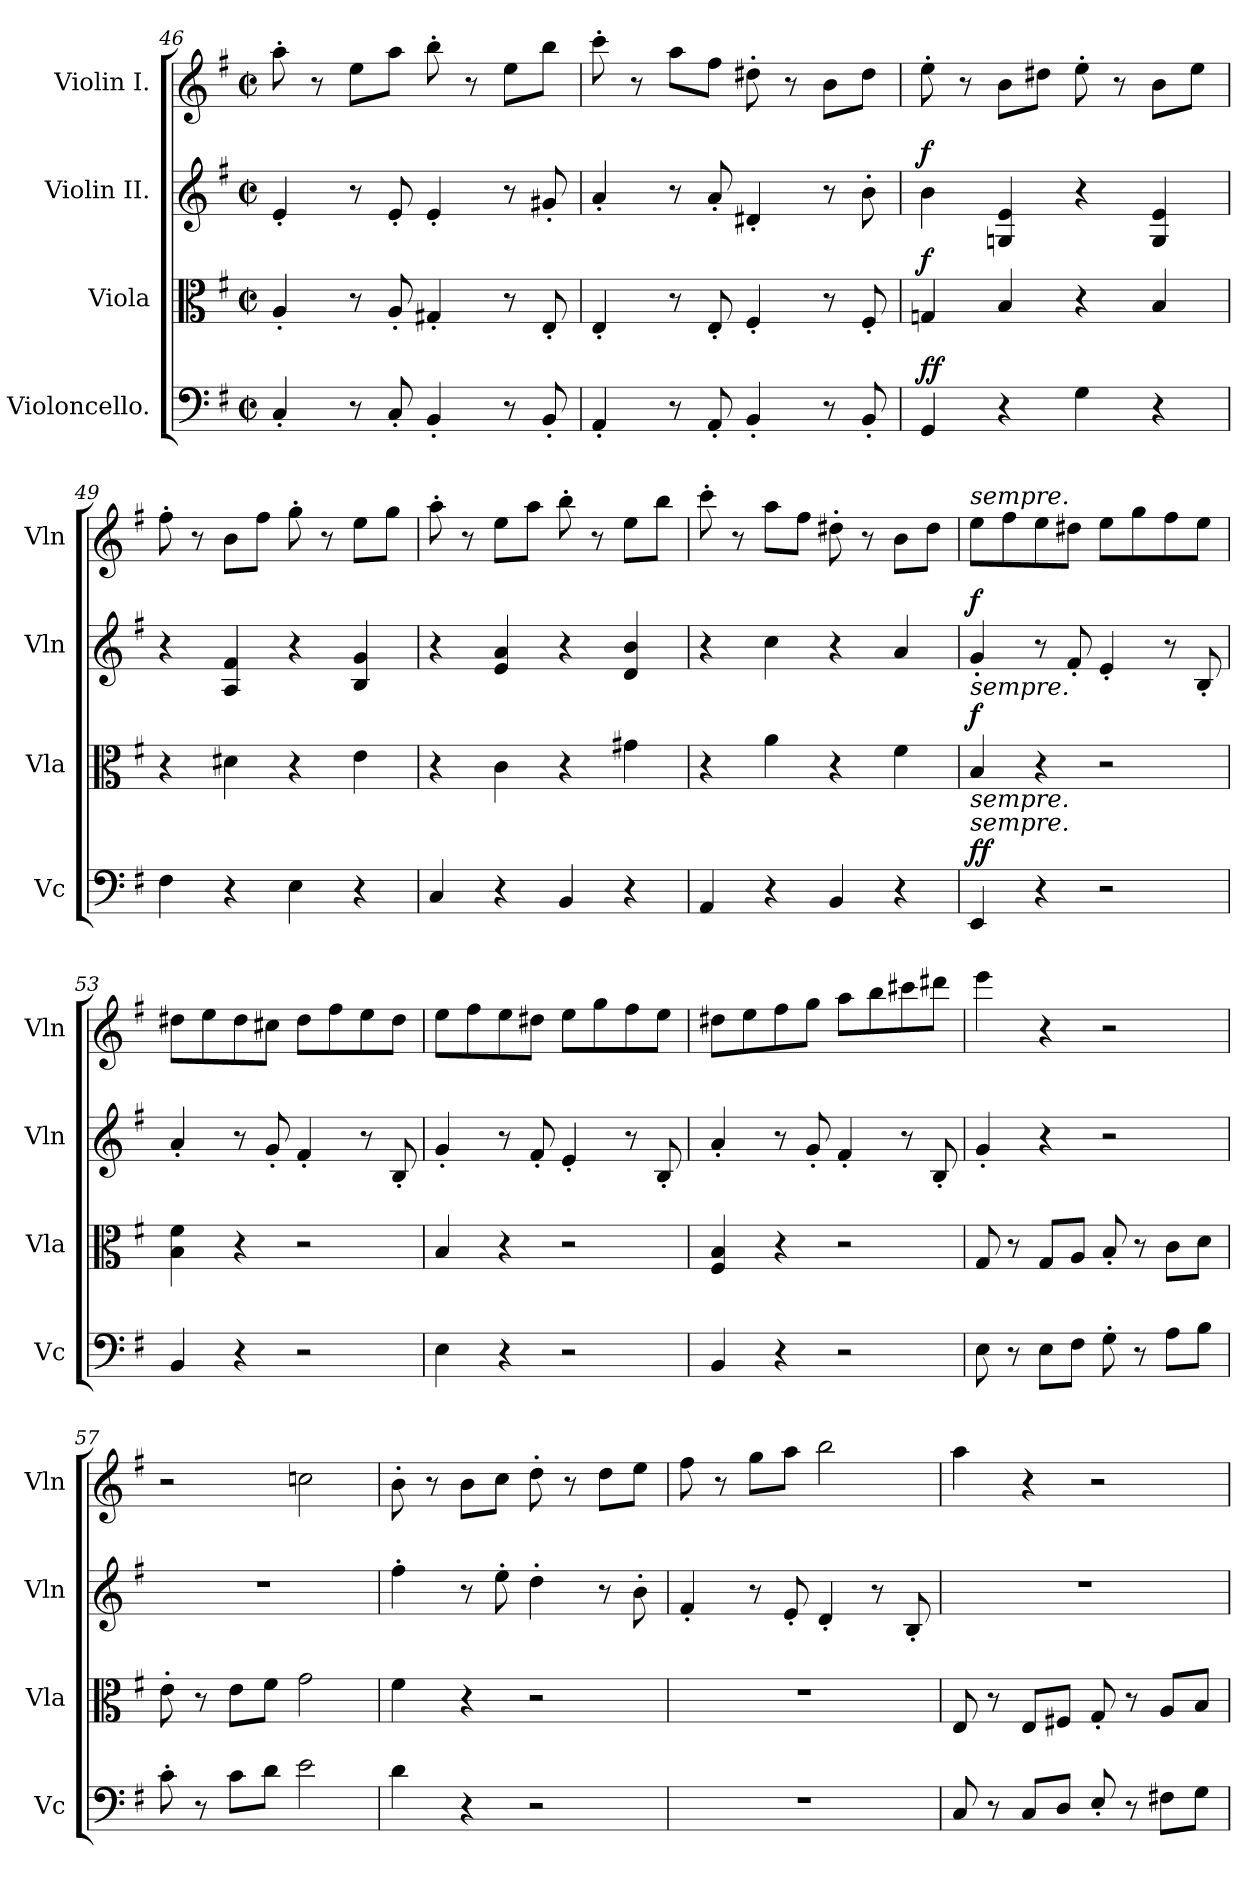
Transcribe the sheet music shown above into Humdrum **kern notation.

**kern	**dynam	**kern	**dynam	**kern	**dynam	**kern
*part4	*part4	*part3	*part3	*part2	*part2	*part1
*staff4	*staff4	*staff3	*staff3	*staff2	*staff2	*staff1
*I"Violoncello.	*	*I"Viola	*	*I"Violin II.	*	*I"Violin I.
*I'Vc	*	*I'Vla	*	*I'Vln	*	*I'Vln
*clefF4	*	*clefC3	*	*clefG2	*	*clefG2
*k[f#]	*	*k[f#]	*	*k[f#]	*	*k[f#]
*M2/2	*	*M2/2	*	*M2/2	*	*M2/2
*met(c|)	*	*met(c|)	*	*met(c|)	*	*met(c|)
=46	=46	=46	=46	=46	=46	=46
4C'/	.	4A'/	.	4e'/	.	8aa'\
.	.	.	.	.	.	8r
8r	.	8r	.	8r	.	8ee\L
8C'/	.	8A'/	.	8e'/	.	8aa\J
4BB'/	.	4G#X'/	.	4e'/	.	8bb'\
.	.	.	.	.	.	8r
8r	.	8r	.	8r	.	8ee\L
8BB'/	.	8E'/	.	8g#X'/	.	8bb\J
=47	=47	=47	=47	=47	=47	=47
4AA'/	.	4E'/	.	4a'/	.	8ccc'\
.	.	.	.	.	.	8r
8r	.	8r	.	8r	.	8aa\L
8AA'/	.	8E'/	.	8a'/	.	8ff#\J
4BB'/	.	4F#'/	.	4d#X'/	.	8dd#X'\
.	.	.	.	.	.	8r
8r	.	8r	.	8r	.	8b\L
8BB'/	.	8F#'/	.	8b'\	.	8dd#\J
=48	=48	=48	=48	=48	=48	=48
!	!LO:DY:b	!	!	!	!	!
!	!LO:DY:n=1:a	!	!LO:DY:a	!	!LO:DY:a	!
4GG/	f f	4Gn/	f	4b\	f	8ee'\
.	.	.	.	.	.	8r
4r	.	4B/	.	4Gn/ 4e/	.	8b\L
.	.	.	.	.	.	8dd#X\J
4G\	.	4r	.	4r	.	8ee'\
.	.	.	.	.	.	8r
4r	.	4B/	.	4G/ 4e/	.	8b\L
.	.	.	.	.	.	8ee\J
=49	=49	=49	=49	=49	=49	=49
4F#\	.	4r	.	4r	.	8ff#'\
.	.	.	.	.	.	8r
4r	.	4d#X\	.	4A/ 4f#/	.	8b\L
.	.	.	.	.	.	8ff#\J
4E\	.	4r	.	4r	.	8gg'\
.	.	.	.	.	.	8r
4r	.	4e\	.	4B/ 4g/	.	8ee\L
.	.	.	.	.	.	8gg\J
=50	=50	=50	=50	=50	=50	=50
4C/	.	4r	.	4r	.	8aa'\
.	.	.	.	.	.	8r
4r	.	4c\	.	4e/ 4a/	.	8ee\L
.	.	.	.	.	.	8aa\J
4BB/	.	4r	.	4r	.	8bb'\
.	.	.	.	.	.	8r
4r	.	4g#X\	.	4d/ 4b/	.	8ee\L
.	.	.	.	.	.	8bb\J
=51	=51	=51	=51	=51	=51	=51
4AA/	.	4r	.	4r	.	8ccc'\
.	.	.	.	.	.	8r
4r	.	4a\	.	4cc\	.	8aa\L
.	.	.	.	.	.	8ff#\J
4BB/	.	4r	.	4r	.	8dd#X'\
.	.	.	.	.	.	8r
4r	.	4f#\	.	4a/	.	8b\L
.	.	.	.	.	.	8dd#\J
=52	=52	=52	=52	=52	=52	=52
!	!	!	!	!	!	!LO:TX:a:i:t=sempre.
!	!	!	!	!LO:TX:b:i:t=sempre.	!	!
!	!	!LO:TX:b:i:t=sempre.	!	!	!	!
!LO:TX:a:i:t=sempre.	!	!	!	!	!	!
!	!LO:DY:b	!	!	!	!	!
!	!LO:DY:n=1:a	!	!LO:DY:a	!	!LO:DY:a	!
4EE/	f f	4B/	f	4g'/	f	8ee\L
.	.	.	.	.	.	8ff#\
4r	.	4r	.	8r	.	8ee\
.	.	.	.	8f#'/	.	8dd#X\J
2r	.	2r	.	4e'/	.	8ee\L
.	.	.	.	.	.	8gg\
.	.	.	.	8r	.	8ff#\
.	.	.	.	8B'/	.	8ee\J
=53	=53	=53	=53	=53	=53	=53
4BB/	.	4B\ 4f#\	.	4a'/	.	8dd#X\L
.	.	.	.	.	.	8ee\
4r	.	4r	.	8r	.	8dd#\
.	.	.	.	8g'/	.	8cc#X\J
2r	.	2r	.	4f#'/	.	8dd#\L
.	.	.	.	.	.	8ff#\
.	.	.	.	8r	.	8ee\
.	.	.	.	8B'/	.	8dd#\J
=54	=54	=54	=54	=54	=54	=54
4E\	.	4B/	.	4g'/	.	8ee\L
.	.	.	.	.	.	8ff#\
4r	.	4r	.	8r	.	8ee\
.	.	.	.	8f#'/	.	8dd#X\J
2r	.	2r	.	4e'/	.	8ee\L
.	.	.	.	.	.	8gg\
.	.	.	.	8r	.	8ff#\
.	.	.	.	8B'/	.	8ee\J
=55	=55	=55	=55	=55	=55	=55
4BB/	.	4F#/ 4B/	.	4a'/	.	8dd#X\L
.	.	.	.	.	.	8ee\
4r	.	4r	.	8r	.	8ff#\
.	.	.	.	8g'/	.	8gg\J
2r	.	2r	.	4f#'/	.	8aa\L
.	.	.	.	.	.	8bb\
.	.	.	.	8r	.	8ccc#X\
.	.	.	.	8B'/	.	8ddd#X\J
=56	=56	=56	=56	=56	=56	=56
8E\	.	8G/	.	4g'/	.	4eee\
8r	.	8r	.	.	.	.
8E\L	.	8G/L	.	4r	.	4r
8F#\J	.	8A/J	.	.	.	.
8G'\	.	8B'/	.	2r	.	2r
8r	.	8r	.	.	.	.
8A\L	.	8c\L	.	.	.	.
8B\J	.	8d\J	.	.	.	.
=57	=57	=57	=57	=57	=57	=57
8c'\	.	8e'\	.	1r	.	2r
8r	.	8r	.	.	.	.
8c\L	.	8e\L	.	.	.	.
8d\J	.	8f#\J	.	.	.	.
2e\	.	2g\	.	.	.	2ccn\
=58	=58	=58	=58	=58	=58	=58
4d\	.	4f#\	.	4ff#'\	.	8b'\
.	.	.	.	.	.	8r
4r	.	4r	.	8r	.	8b\L
.	.	.	.	8ee'\	.	8cc\J
2r	.	2r	.	4dd'\	.	8dd'\
.	.	.	.	.	.	8r
.	.	.	.	8r	.	8dd\L
.	.	.	.	8b'\	.	8ee\J
=59	=59	=59	=59	=59	=59	=59
1r	.	1r	.	4f#'/	.	8ff#\
.	.	.	.	.	.	8r
.	.	.	.	8r	.	8gg\L
.	.	.	.	8e'/	.	8aa\J
.	.	.	.	4d'/	.	2bb\
.	.	.	.	8r	.	.
.	.	.	.	8B'/	.	.
=60	=60	=60	=60	=60	=60	=60
8C/	.	8E/	.	1r	.	4aa\
8r	.	8r	.	.	.	.
8C/L	.	8E/L	.	.	.	4r
8D/J	.	8F#X/J	.	.	.	.
8E'/	.	8G'/	.	.	.	2r
8r	.	8r	.	.	.	.
8F#X\L	.	8A/L	.	.	.	.
8G\J	.	8B/J	.	.	.	.
=	=	=	=	=	=	=
*-	*-	*-	*-	*-	*-	*-
